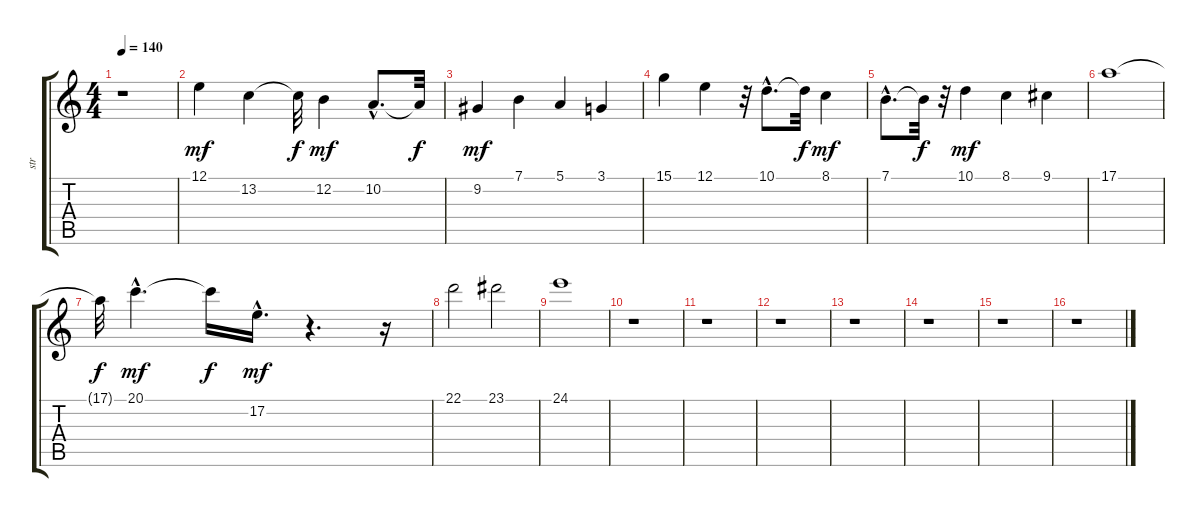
\track ("str" "str") {instrument stringensemble1}
\staff {score tabs}
\tuning (E4 B3 G3 D3 A2 E2) {hide}
\ts (4 4)
\tempo 140
\clef g2
\ks c
r.1{dy mf} |
12.1.4 13.2.4 13.2{t}.32{dy f} 12.2.4{dy mf} 10.2{hac}.8{d} 10.2{t}.32{dy f} |
9.2.4{dy mf} 7.1.4 5.1.4 3.1.4 |
15.1.4 12.1.4 r.32 10.1{hac}.8{d} 10.1{t}.32{dy f} 8.1.4{dy mf} |
7.1{hac}.8{d} 7.1{t}.32{dy f} r.32 10.1.4{dy mf} 8.1.4 9.1.4 |
17.1.1 |
17.1{t}.32{dy f} 20.1{hac}.4{d dy mf} 20.1{t}.16{dy f} 17.2{hac}.16{d dy mf} r.4{d} r.16 |
22.1.2 23.1.2 |
24.1.1 |
r.1 |
r.1 |
r.1 |
r.1 |
r.1 |
r.1 |
r.1
